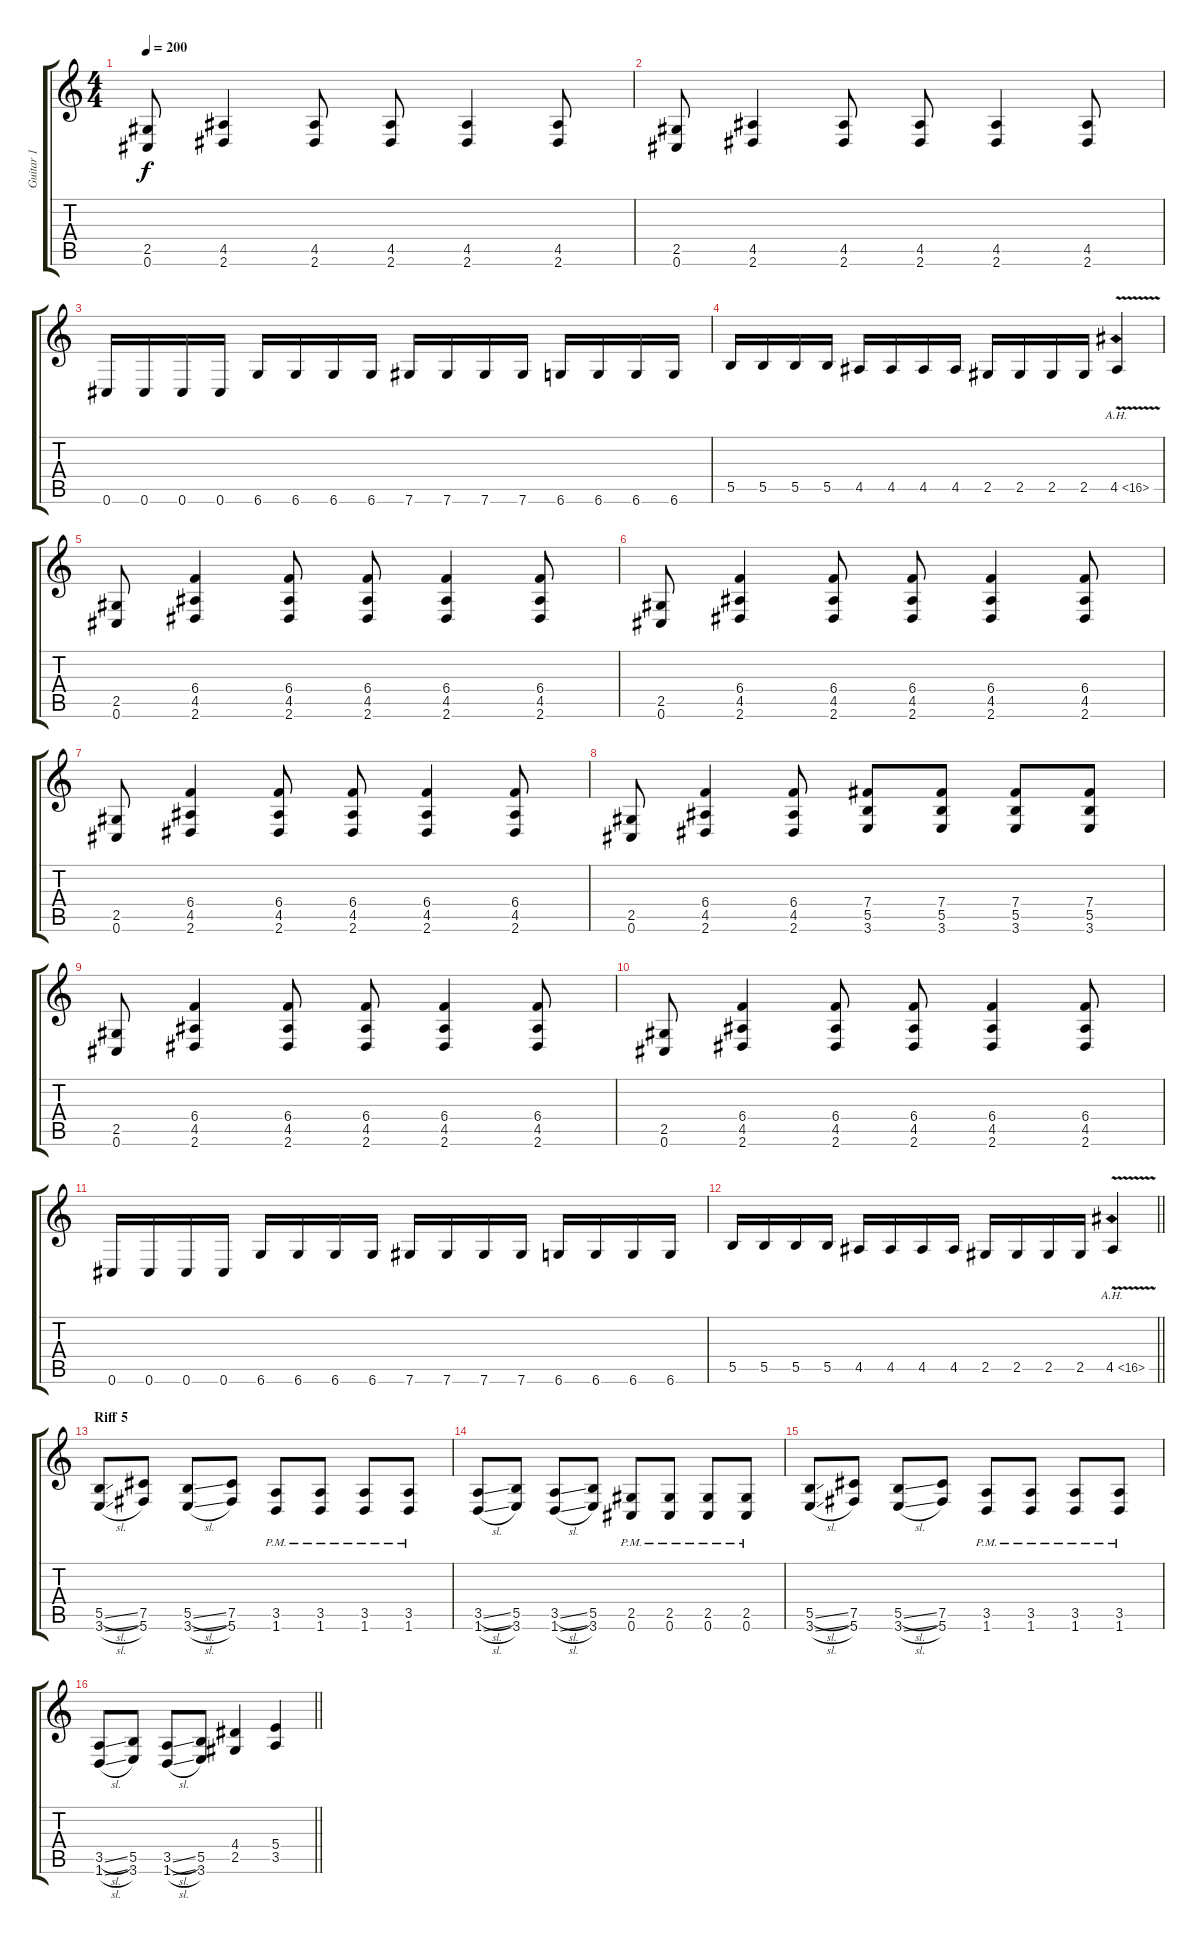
\track ("Guitar 1" "Guitar 1") {instrument distortionguitar}
\staff {score tabs}
\tuning (Db4 Ab3 E3 B2 Gb2 Db2) {hide}
\ts (4 4)
\tempo 200
\clef g2
\ks c
(2.5 0.6).8{dy f} (4.5 2.6).4 (4.5 2.6).8 (4.5 2.6).8 (4.5 2.6).4 (4.5 2.6).8 |
(2.5 0.6).8 (4.5 2.6).4 (4.5 2.6).8 (4.5 2.6).8 (4.5 2.6).4 (4.5 2.6).8 |
0.6.16 0.6.16 0.6.16 0.6.16 6.6.16 6.6.16 6.6.16 6.6.16 7.6.16 7.6.16 7.6.16 7.6.16 6.6.16 6.6.16 6.6.16 6.6.16 |
5.5.16 5.5.16 5.5.16 5.5.16 4.5.16 4.5.16 4.5.16 4.5.16 2.5.16 2.5.16 2.5.16 2.5.16 4.5{ah 12 v}.4{instrument guitarharmonics} |
(2.5 0.6).8{instrument distortionguitar} (6.4 4.5 2.6).4 (6.4 4.5 2.6).8 (6.4 4.5 2.6).8 (6.4 4.5 2.6).4 (6.4 4.5 2.6).8 |
(2.5 0.6).8 (6.4 4.5 2.6).4 (6.4 4.5 2.6).8 (6.4 4.5 2.6).8 (6.4 4.5 2.6).4 (6.4 4.5 2.6).8 |
(2.5 0.6).8 (6.4 4.5 2.6).4 (6.4 4.5 2.6).8 (6.4 4.5 2.6).8 (6.4 4.5 2.6).4 (6.4 4.5 2.6).8 |
(2.5 0.6).8 (6.4 4.5 2.6).4 (6.4 4.5 2.6).8 (7.4 5.5 3.6).8 (7.4 5.5 3.6).8 (7.4 5.5 3.6).8 (7.4 5.5 3.6).8 |
(2.5 0.6).8 (6.4 4.5 2.6).4 (6.4 4.5 2.6).8 (6.4 4.5 2.6).8 (6.4 4.5 2.6).4 (6.4 4.5 2.6).8 |
(2.5 0.6).8 (6.4 4.5 2.6).4 (6.4 4.5 2.6).8 (6.4 4.5 2.6).8 (6.4 4.5 2.6).4 (6.4 4.5 2.6).8 |
0.6.16 0.6.16 0.6.16 0.6.16 6.6.16 6.6.16 6.6.16 6.6.16 7.6.16 7.6.16 7.6.16 7.6.16 6.6.16 6.6.16 6.6.16 6.6.16 |
\barLineRight lightlight
5.5.16 5.5.16 5.5.16 5.5.16 4.5.16 4.5.16 4.5.16 4.5.16 2.5.16 2.5.16 2.5.16 2.5.16 4.5{ah 12 v}.4{instrument guitarharmonics} |
\section ("" "Riff 5")
(5.5{sl} 3.6{sl}).8{instrument distortionguitar} (7.5 5.6).8 (5.5{sl} 3.6{sl}).8 (7.5 5.6).8 (3.5{pm} 1.6{pm}).8 (3.5{pm} 1.6{pm}).8 (3.5{pm} 1.6{pm}).8 (3.5{pm} 1.6{pm}).8 |
(3.5{sl} 1.6{sl}).8 (5.5 3.6).8 (3.5{sl} 1.6{sl}).8 (5.5 3.6).8 (2.5{pm} 0.6{pm}).8 (2.5{pm} 0.6{pm}).8 (2.5{pm} 0.6{pm}).8 (2.5{pm} 0.6{pm}).8 |
(5.5{sl} 3.6{sl}).8{instrument distortionguitar} (7.5 5.6).8 (5.5{sl} 3.6{sl}).8 (7.5 5.6).8 (3.5{pm} 1.6{pm}).8 (3.5{pm} 1.6{pm}).8 (3.5{pm} 1.6{pm}).8 (3.5{pm} 1.6{pm}).8 |
\barLineRight lightlight
(3.5{sl} 1.6{sl}).8 (5.5 3.6).8 (3.5{sl} 1.6{sl}).8 (5.5 3.6).8 (4.4 2.5).4 (5.4 3.5).4
